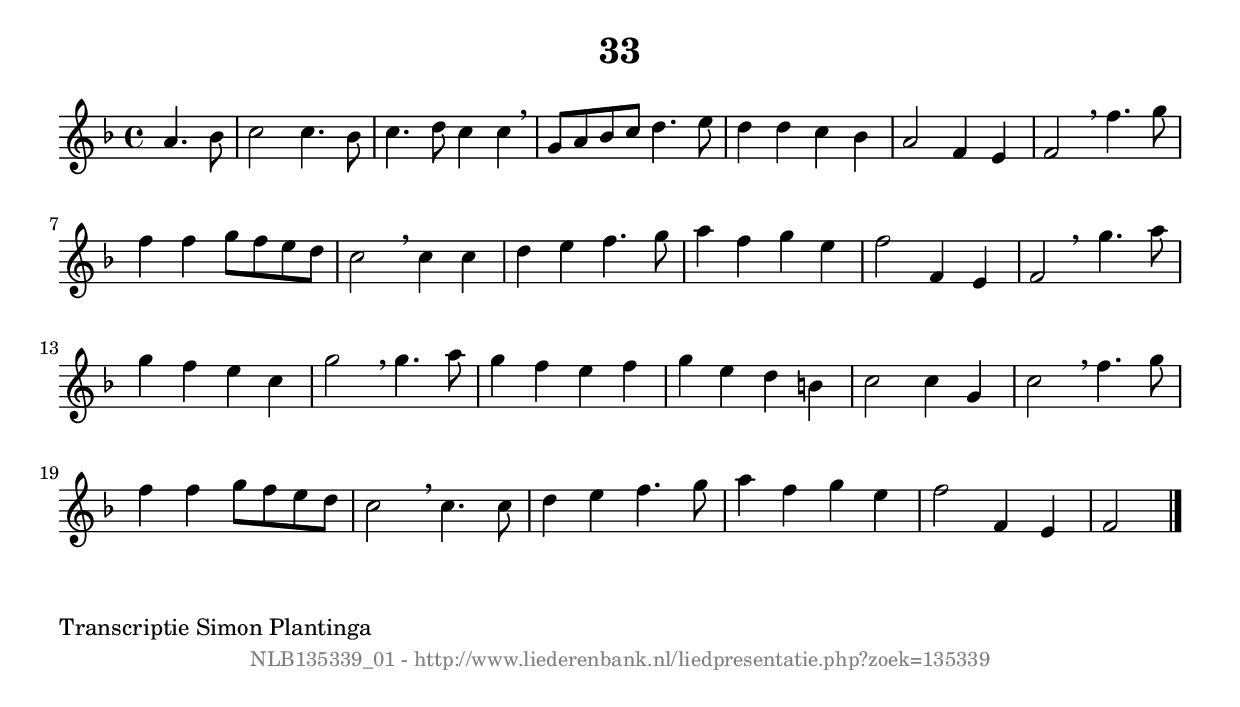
%
% produced by wce2krn 1.64 (7 June 2014)
%
\version"2.16"
#(append! paper-alist '(("long" . (cons (* 210 mm) (* 2000 mm)))))
#(set-default-paper-size "long")
sb = {\breathe}
mBreak = {\breathe }
bBreak = {\breathe }
x = {\once\override NoteHead #'style = #'cross }
gl=\glissando
itime={\override Staff.TimeSignature #'stencil = ##f }
ficta = {\once\set suggestAccidentals = ##t}
fine = {\once\override Score.RehearsalMark #'self-alignment-X = #1 \mark \markup {\italic{Fine}}}
dc = {\once\override Score.RehearsalMark #'self-alignment-X = #1 \mark \markup {\italic{D.C.}}}
dcf = {\once\override Score.RehearsalMark #'self-alignment-X = #1 \mark \markup {\italic{D.C. al Fine}}}
dcc = {\once\override Score.RehearsalMark #'self-alignment-X = #1 \mark \markup {\italic{D.C. al Coda}}}
ds = {\once\override Score.RehearsalMark #'self-alignment-X = #1 \mark \markup {\italic{D.S.}}}
dsf = {\once\override Score.RehearsalMark #'self-alignment-X = #1 \mark \markup {\italic{D.S. al Fine}}}
dsc = {\once\override Score.RehearsalMark #'self-alignment-X = #1 \mark \markup {\italic{D.S. al Coda}}}
pv = {\set Score.repeatCommands = #'((volta "1"))}
sv = {\set Score.repeatCommands = #'((volta "2"))}
tv = {\set Score.repeatCommands = #'((volta "3"))}
qv = {\set Score.repeatCommands = #'((volta "4"))}
xv = {\set Score.repeatCommands = #'((volta #f))}
\header{ tagline = ""
title = "33"
}
\score {{
\key f \major
\relative g'
{
\set melismaBusyProperties = #'()
\partial 32*16
\time 4/4
\tempo 4=120
\override Score.MetronomeMark #'transparent = ##t
\override Score.RehearsalMark #'break-visibility = #(vector #t #t #f)
a4. bes8 | c2 c4. bes8 | c4. d8 c4 c4 \sb | g8 a8 bes8 c8 d4. e8 | d4 d4 c4 bes4 | a2 f4 e4 | f2 \mBreak
f'4. g8 | f4 f4 g8 f8 e8 d8 | c2 \sb c4 c4 | d4 e4 f4. g8 | a4 f4 g4 e4 | f2 f,4 e4 | f2 \bar ":|:" \bBreak
g'4. a8 | g4 f4 e4 c4 | g'2 \sb g4. a8 | g4 f4 e4 f4 | g4 e4 d4 b4 | c2 c4 g4 | c2 \mBreak
f4. g8 | f4 f4 g8 f8 e8 d8 | c2 \sb c4. c8 | d4 e4 f4. g8 | a4 f4 g4 e4 | f2 f,4 e4 | f2 \bar "|."
 }}
 \midi { }
 \layout {
            indent = 0.0\cm
}
}
\markup { \wordwrap-string #" 
Transcriptie Simon Plantinga
"}
\markup { \vspace #0 } \markup { \with-color #grey \fill-line { \center-column { \smaller "NLB135339_01 - http://www.liederenbank.nl/liedpresentatie.php?zoek=135339" } } }
